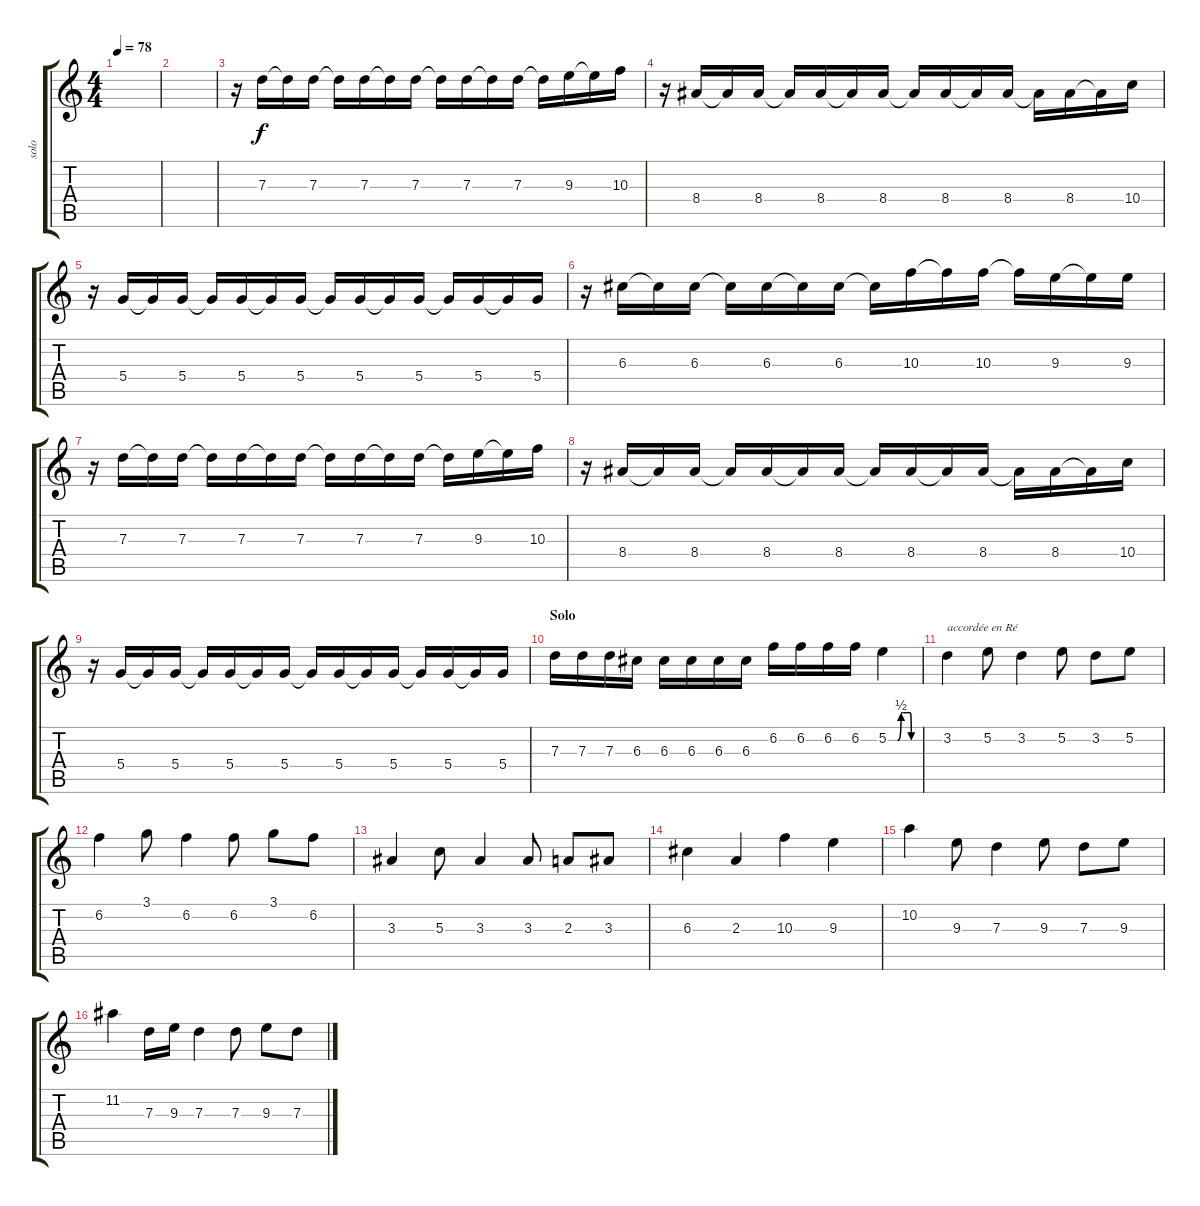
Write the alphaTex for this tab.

\track ("solo" "solo") {instrument distortionguitar}
\staff {score tabs}
\tuning (E4 B3 G3 D3 A2 D2) {hide}
\ts (4 4)
\tempo 78
\clef g2
\ks c
|
|
r.16{instrument acousticguitarnylon} 7.3.16 7.3{t}.16 7.3.16 7.3{t}.16 7.3.16 7.3{t}.16 7.3.16 7.3{t}.16 7.3.16 7.3{t}.16 7.3.16 7.3{t}.16 9.3.16 9.3{t}.16 10.3.16 |
r.16 8.4.16 8.4{t}.16 8.4.16 8.4{t}.16 8.4.16 8.4{t}.16 8.4.16 8.4{t}.16 8.4.16 8.4{t}.16 8.4.16 8.4{t}.16 8.4.16 8.4{t}.16 10.4.16 |
r.16 5.4.16 5.4{t}.16 5.4.16 5.4{t}.16 5.4.16 5.4{t}.16 5.4.16 5.4{t}.16 5.4.16 5.4{t}.16 5.4.16 5.4{t}.16 5.4.16 5.4{t}.16 5.4.16 |
r.16 6.3.16 6.3{t}.16 6.3.16 6.3{t}.16 6.3.16 6.3{t}.16 6.3.16 6.3{t}.16 10.3.16 10.3{t}.16 10.3.16 10.3{t}.16 9.3.16 9.3{t}.16 9.3.16 |
r.16{instrument acousticguitarnylon} 7.3.16 7.3{t}.16 7.3.16 7.3{t}.16 7.3.16 7.3{t}.16 7.3.16 7.3{t}.16 7.3.16 7.3{t}.16 7.3.16 7.3{t}.16 9.3.16 9.3{t}.16 10.3.16 |
r.16 8.4.16 8.4{t}.16 8.4.16 8.4{t}.16 8.4.16 8.4{t}.16 8.4.16 8.4{t}.16 8.4.16 8.4{t}.16 8.4.16 8.4{t}.16 8.4.16 8.4{t}.16 10.4.16 |
r.16 5.4.16 5.4{t}.16 5.4.16 5.4{t}.16 5.4.16 5.4{t}.16 5.4.16 5.4{t}.16 5.4.16 5.4{t}.16 5.4.16 5.4{t}.16 5.4.16 5.4{t}.16 5.4.16 |
\section ("" "Solo")
7.3.16{instrument distortionguitar} 7.3.16 7.3.16 6.3.16 6.3.16 6.3.16 6.3.16 6.3.16 6.2.16 6.2.16 6.2.16 6.2.16 5.2{be (custom 0 0 18 0 25 2 28 2 30 2 36 2 43 2 45 0 60 0)}.4 |
3.2.4{txt "accordée en Ré"} 5.2.8 3.2.4 5.2.8 3.2.8 5.2.8 |
6.2.4 3.1.8 6.2.4 6.2.8 3.1.8 6.2.8 |
3.3.4 5.3.8 3.3.4 3.3.8 2.3.8 3.3.8 |
6.3.4 2.3.4 10.3.4 9.3.4 |
10.2.4 9.3.8 7.3.4 9.3.8 7.3.8 9.3.8 |
11.2.4 7.3.16 9.3.16 7.3.4 7.3.8 9.3.8 7.3.8
